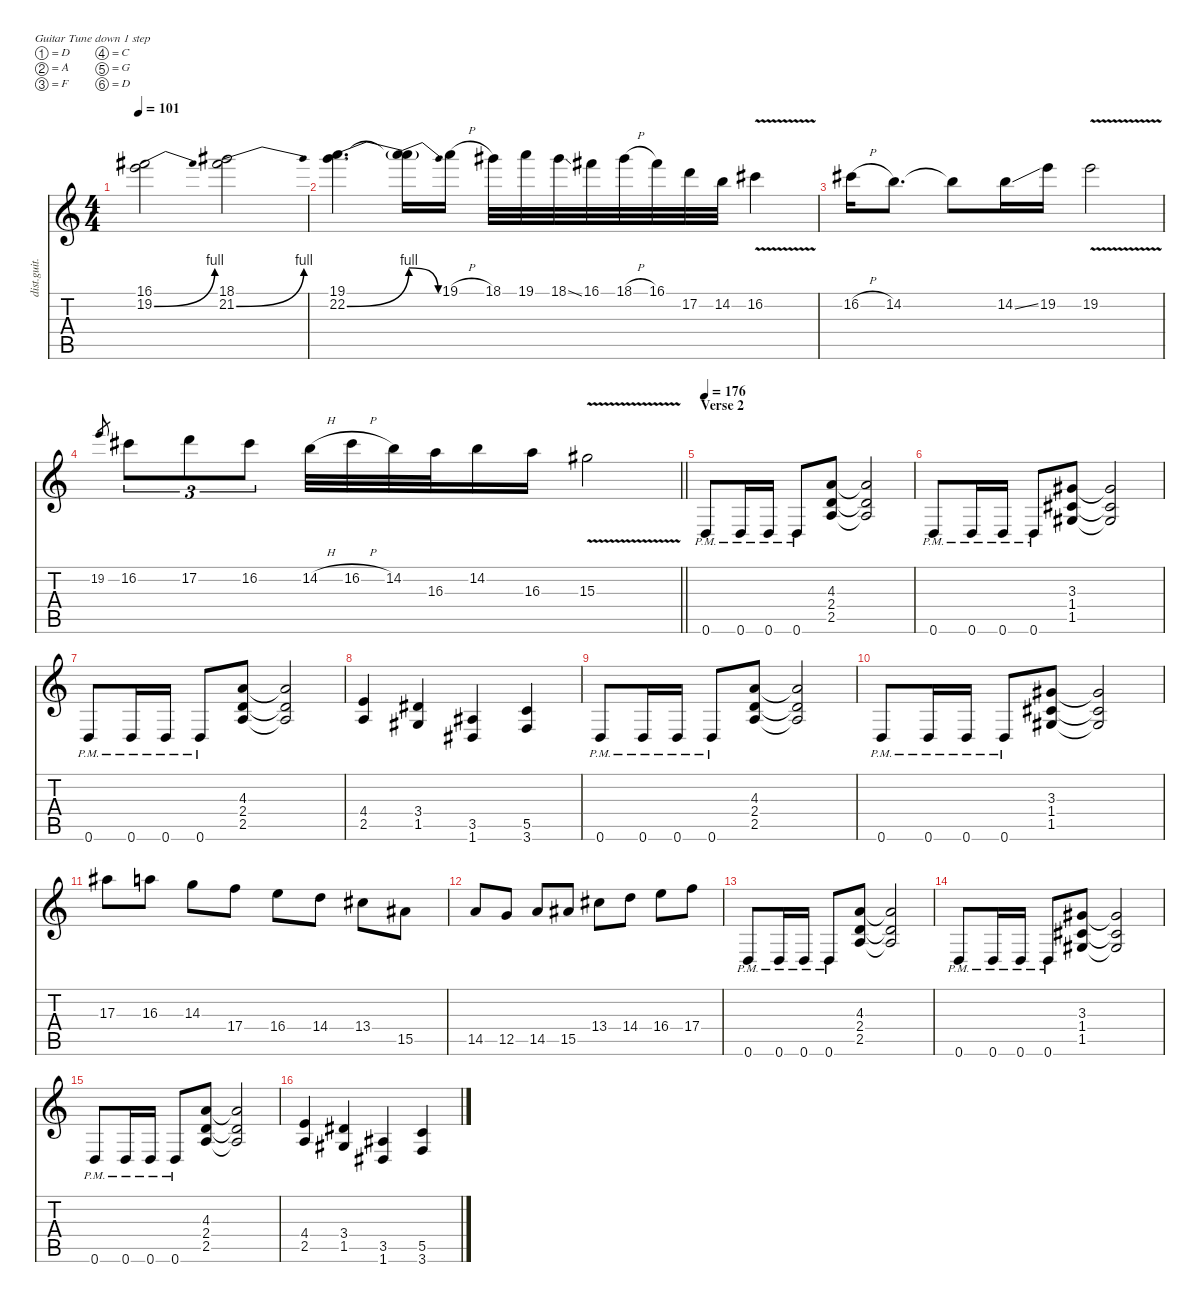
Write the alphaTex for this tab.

\defaultSystemsLayout 4
\hideDynamics
\bracketExtendMode nobrackets
\track ("Chuck Schuldiner " "dist.guit.") {instrument distortionguitar}
\staff {score tabs}
\tuning (D4 A3 F3 C3 G2 D2)
\ts (4 4)
\tempo 101
\clef g2
\ks c
(16.1{acc #} 19.2{be (bend 0 0 15 4)}).2{dy f beam Down} (18.1{acc #} 21.2{be (bend 0 0 15 4) acc #}).2{beam Down} |
(19.1 22.2{be (bend 0 0 60 4)}).4{d beam Down} (19.1{t} 22.2{be (release 0 4 30 0) t}).16{beam Down} 19.1{h}.16{beam Down} 18.1{acc #}.32{beam Down} 19.1.32{beam Down} 18.1{ss acc #}.32{beam Down} 16.1{acc #}.32{beam Down} 18.1{h acc #}.32{beam Down} 16.1{acc #}.32{beam Down} 17.2.32{beam Down} 14.2.32{beam Down} 16.2{v acc #}.4{beam Down} |
16.2{h acc #}.16{beam Down} 14.2.8{d beam Down} 14.2{t}.8{beam Down} 14.2{ss}.16{beam Down} 19.2.16{beam Down} 19.2{v}.2{beam Down} |
\barLineRight lightlight
19.2.8{gr dy p beam Up} 16.2{acc #}.8{tu (3 2) dy f beam Down} 17.2.8{tu (3 2) beam Down} 16.2{acc #}.8{tu (3 2) beam Down} 14.2{h}.32{beam Down} 16.2{h acc #}.32{beam Down} 14.2.32{beam Down} 16.3.32{beam Down} 14.2.16{beam Down} 16.3.16{beam Down} 15.3{v acc #}.2{beam Down} |
\section ("" "Verse 2")
\tempo 176
0.6{pm}.8{beam Up} 0.6{pm}.16{beam Up} 0.6{pm}.16{beam Up} 0.6{pm}.8{beam Up} (4.3 2.4 2.5).8{beam Up} (4.3{t} 2.4{t} 2.5{t}).2{beam Up} |
0.6{pm}.8{beam Up} 0.6{pm}.16{beam Up} 0.6{pm}.16{beam Up} 0.6{pm}.8{beam Up} (3.3{acc #} 1.4{acc #} 1.5{acc #}).8{beam Up} (3.3{t acc #} 1.4{t acc #} 1.5{t acc #}).2{beam Up} |
0.6{pm}.8{beam Up} 0.6{pm}.16{beam Up} 0.6{pm}.16{beam Up} 0.6{pm}.8{beam Up} (4.3 2.4 2.5).8{beam Up} (4.3{t} 2.4{t} 2.5{t}).2{beam Up} |
(4.4 2.5).4{beam Up} (3.4{acc #} 1.5{acc #}).4{beam Up} (3.5{acc #} 1.6{acc #}).4{beam Up} (5.5 3.6).4{beam Up} |
0.6{pm}.8{beam Up} 0.6{pm}.16{beam Up} 0.6{pm}.16{beam Up} 0.6{pm}.8{beam Up} (4.3 2.4 2.5).8{beam Up} (4.3{t} 2.4{t} 2.5{t}).2{beam Up} |
0.6{pm}.8{beam Up} 0.6{pm}.16{beam Up} 0.6{pm}.16{beam Up} 0.6{pm}.8{beam Up} (3.3{acc #} 1.4{acc #} 1.5{acc #}).8{beam Up} (3.3{t acc #} 1.4{t acc #} 1.5{t acc #}).2{beam Up} |
17.3{acc #}.8{beam Down} 16.3.8{beam Down} 14.3.8{beam Down} 17.4.8{beam Down} 16.4.8{beam Down} 14.4.8{beam Down} 13.4{acc #}.8{beam Down} 15.5{acc #}.8{beam Down} |
14.5.8{beam Up} 12.5.8{beam Up} 14.5.8{beam Up} 15.5{acc #}.8{beam Up} 13.4{acc #}.8{beam Down} 14.4.8{beam Down} 16.4.8{beam Down} 17.4.8{beam Down} |
0.6{pm}.8{beam Up} 0.6{pm}.16{beam Up} 0.6{pm}.16{beam Up} 0.6{pm}.8{beam Up} (4.3 2.4 2.5).8{beam Up} (4.3{t} 2.4{t} 2.5{t}).2{beam Up} |
0.6{pm}.8{beam Up} 0.6{pm}.16{beam Up} 0.6{pm}.16{beam Up} 0.6{pm}.8{beam Up} (3.3{acc #} 1.4{acc #} 1.5{acc #}).8{beam Up} (3.3{t acc #} 1.4{t acc #} 1.5{t acc #}).2{beam Up} |
0.6{pm}.8{beam Up} 0.6{pm}.16{beam Up} 0.6{pm}.16{beam Up} 0.6{pm}.8{beam Up} (4.3 2.4 2.5).8{beam Up} (4.3{t} 2.4{t} 2.5{t}).2{beam Up} |
(4.4 2.5).4{beam Up} (3.4{acc #} 1.5{acc #}).4{beam Up} (3.5{acc #} 1.6{acc #}).4{beam Up} (5.5 3.6).4{beam Up}
